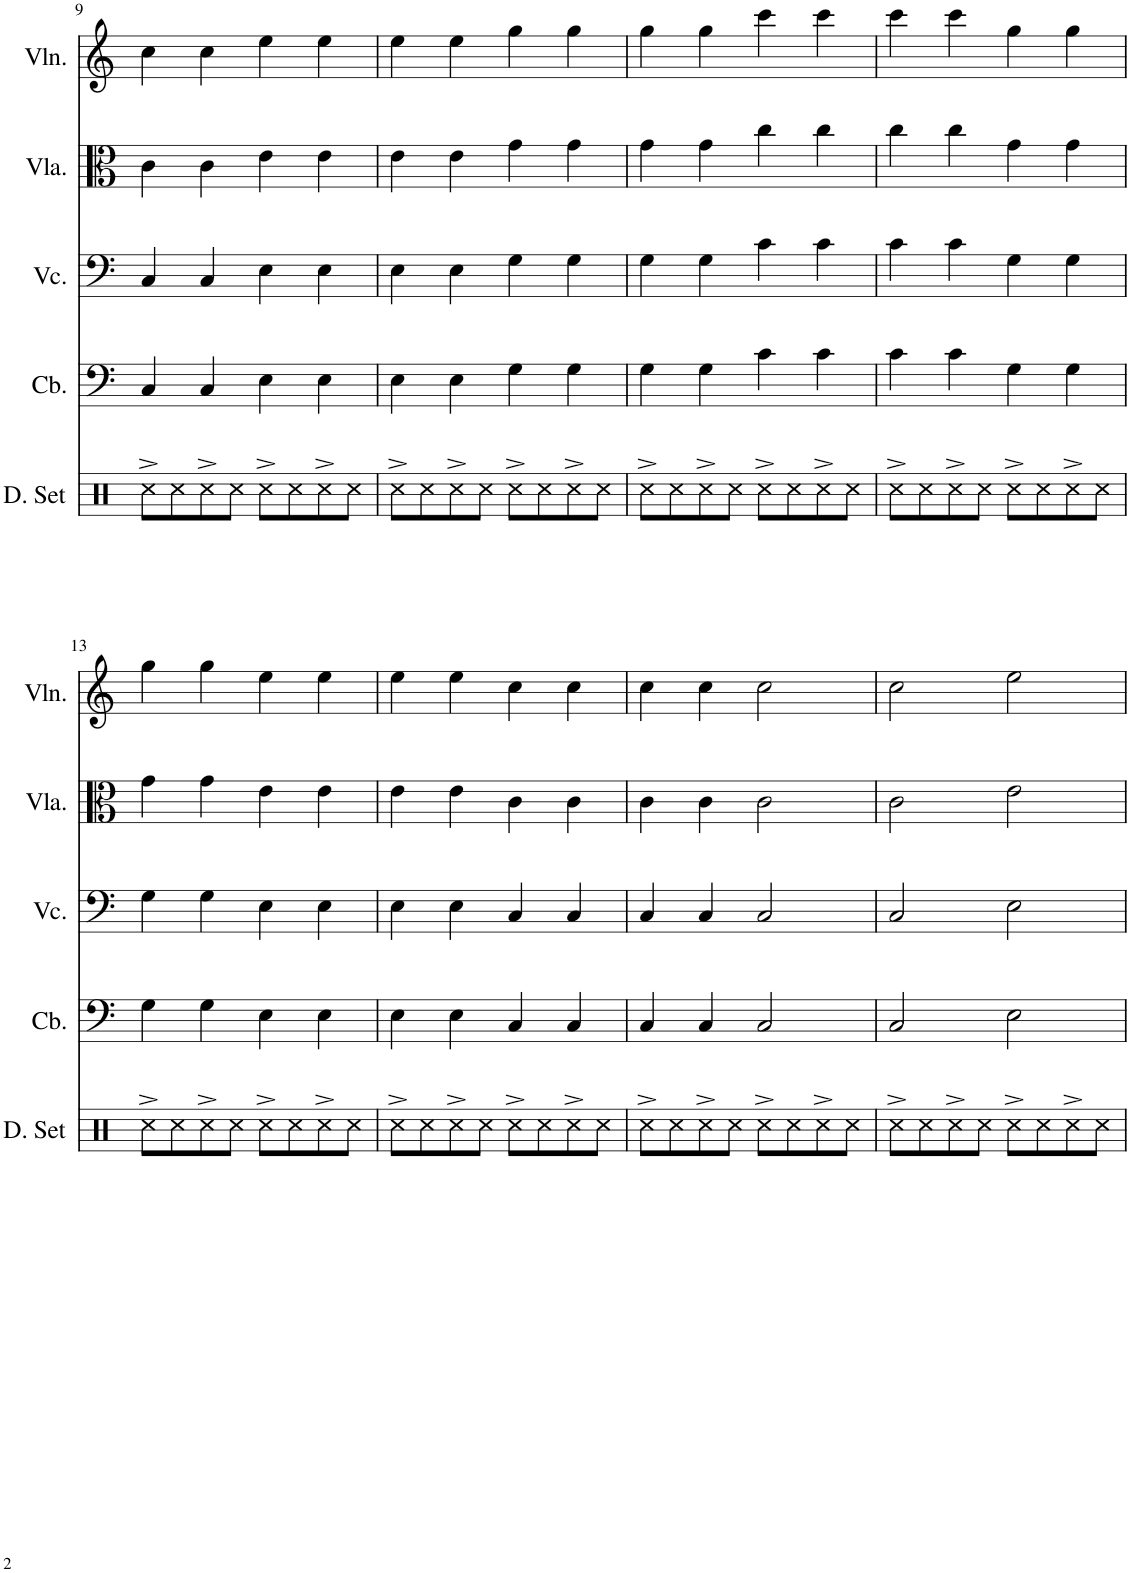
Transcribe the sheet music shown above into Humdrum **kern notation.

**kern	**kern	**kern	**kern	**kern
*part5	*part4	*part3	*part2	*part1
*staff5	*staff4	*staff3	*staff2	*staff1
*I"Drumset	*I"Contrabass	*I"Cello	*I"Viola	*I"Violin
*I'D. Set	*I'Cb.	*	*I'Vla.	*I'Vln.
!!LO:PB:g=z
*clefX	*clefF4	*clefF4	*clefC3	*clefG2
*	*Trd7c12	*	*	*
*k[]	*k[]	*k[]	*k[]	*k[]
*M4/4	*M4/4	*M4/4	*M4/4	*M4/4
=9	=9	=9	=9	=9
8Rcc^\L	4C/	4C/	4c\	4cc\
8Rcc\	.	.	.	.
8Rcc^\	4C/	4C/	4c\	4cc\
8Rcc\J	.	.	.	.
8Rcc^\L	4E\	4E\	4e\	4ee\
8Rcc\	.	.	.	.
8Rcc^\	4E\	4E\	4e\	4ee\
8Rcc\J	.	.	.	.
=10	=10	=10	=10	=10
8Rcc^\L	4E\	4E\	4e\	4ee\
8Rcc\	.	.	.	.
8Rcc^\	4E\	4E\	4e\	4ee\
8Rcc\J	.	.	.	.
8Rcc^\L	4G\	4G\	4g\	4gg\
8Rcc\	.	.	.	.
8Rcc^\	4G\	4G\	4g\	4gg\
8Rcc\J	.	.	.	.
=11	=11	=11	=11	=11
8Rcc^\L	4G\	4G\	4g\	4gg\
8Rcc\	.	.	.	.
8Rcc^\	4G\	4G\	4g\	4gg\
8Rcc\J	.	.	.	.
8Rcc^\L	4c\	4c\	4cc\	4ccc\
8Rcc\	.	.	.	.
8Rcc^\	4c\	4c\	4cc\	4ccc\
8Rcc\J	.	.	.	.
=12	=12	=12	=12	=12
8Rcc^\L	4c\	4c\	4cc\	4ccc\
8Rcc\	.	.	.	.
8Rcc^\	4c\	4c\	4cc\	4ccc\
8Rcc\J	.	.	.	.
8Rcc^\L	4G\	4G\	4g\	4gg\
8Rcc\	.	.	.	.
8Rcc^\	4G\	4G\	4g\	4gg\
8Rcc\J	.	.	.	.
!!LO:LB:g=z
=13	=13	=13	=13	=13
8Rcc^\L	4G\	4G\	4g\	4gg\
8Rcc\	.	.	.	.
8Rcc^\	4G\	4G\	4g\	4gg\
8Rcc\J	.	.	.	.
8Rcc^\L	4E\	4E\	4e\	4ee\
8Rcc\	.	.	.	.
8Rcc^\	4E\	4E\	4e\	4ee\
8Rcc\J	.	.	.	.
=14	=14	=14	=14	=14
8Rcc^\L	4E\	4E\	4e\	4ee\
8Rcc\	.	.	.	.
8Rcc^\	4E\	4E\	4e\	4ee\
8Rcc\J	.	.	.	.
8Rcc^\L	4C/	4C/	4c\	4cc\
8Rcc\	.	.	.	.
8Rcc^\	4C/	4C/	4c\	4cc\
8Rcc\J	.	.	.	.
=15	=15	=15	=15	=15
8Rcc^\L	4C/	4C/	4c\	4cc\
8Rcc\	.	.	.	.
8Rcc^\	4C/	4C/	4c\	4cc\
8Rcc\J	.	.	.	.
8Rcc^\L	2C/	2C/	2c\	2cc\
8Rcc\	.	.	.	.
8Rcc^\	.	.	.	.
8Rcc\J	.	.	.	.
=16	=16	=16	=16	=16
8Rcc^\L	2C/	2C/	2c\	2cc\
8Rcc\	.	.	.	.
8Rcc^\	.	.	.	.
8Rcc\J	.	.	.	.
8Rcc^\L	2E\	2E\	2e\	2ee\
8Rcc\	.	.	.	.
8Rcc^\	.	.	.	.
8Rcc\J	.	.	.	.
=	=	=	=	=
*-	*-	*-	*-	*-
